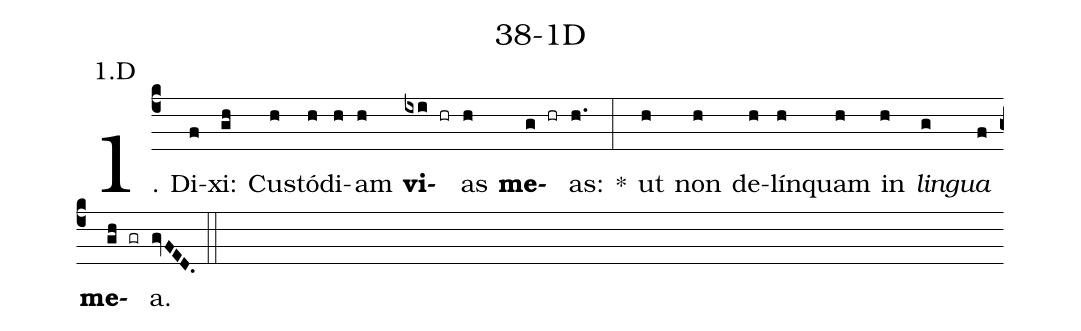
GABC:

name: 38-1D;
annotation: 1.D;
%%
(c4)1. Di(f)xi:(gh) Cus(h)tó(h)di(h)am(h) <b>vi</b>(ixi hr)as(h) <b>me</b>(g hr)as:(h.) *(:) ut(h) non(h) de(h)lín(h)quam(h) in(h) <i>lin</i>(g)<i>gua</i>(f) <b>me</b>(gh gr)a.(gvFED.) (::)
